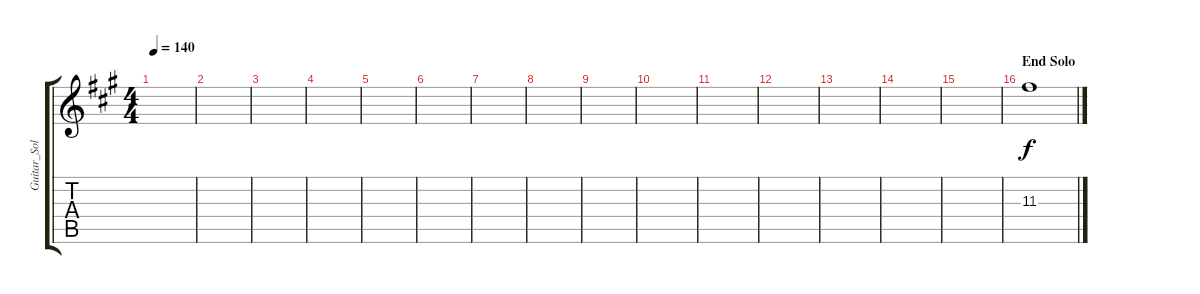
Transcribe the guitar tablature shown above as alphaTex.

\track ("Guitar_Solos" "Guitar_Sol") {instrument overdrivenguitar}
\staff {score tabs}
\tuning (E4 B3 G3 D3 A2 E2) {hide}
\ts (4 4)
\tempo 140
\clef g2
\ks a
|
|
|
|
|
|
|
|
|
|
|
|
|
|
|
\section ("" "End Solo")
11.3{ss}.1{volume 15}
